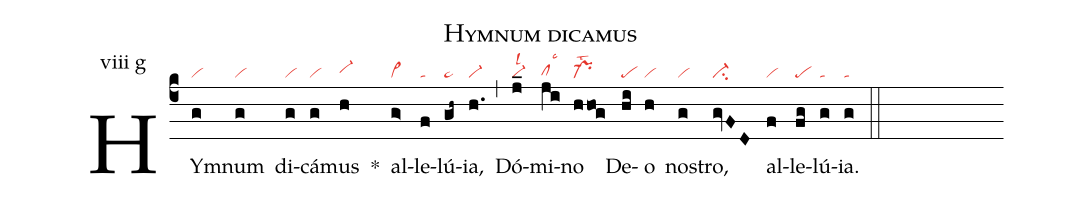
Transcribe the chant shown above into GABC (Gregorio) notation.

name: Hymnum dicamus;
annotation: viii g;
mode: 8;
nabc-lines: 1;
%%
(c4)
HYm(g|vi)num(g|vi) di(g|vi)cá(g|vi)mus(h|vi-hh) *()
al(g>|vi>)le(f|ta)lú(gh~|ta>)ia,(h.|vi-) (,)
Dó(j_|vi-lsl2)mi(ji|clhglsc3)no(hhog|pr-lst2) De(hi|pe)o(h|vi) no(g|vi)stro,(gvFD|ci-) al(f|vi)le(fg|pe)lú(g|ta)ia.(g|ta) (::)
